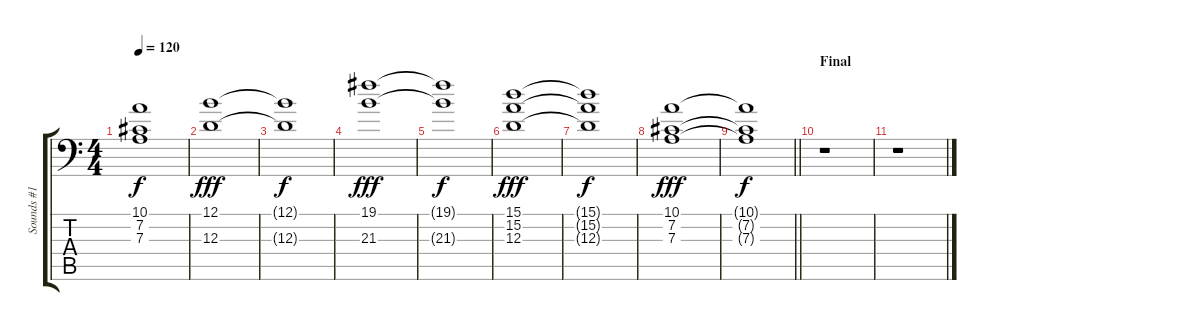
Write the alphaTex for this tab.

\track ("Sounds #1" "Sounds #1") {instrument stringensemble2}
\staff {score tabs}
\tuning (B3 Gb3 D3 A2 E2 A1) {hide}
\ts (4 4)
\tempo 120
\clef f4
\ks c
(10.1{t} 7.2{t} 7.3{t}).1{dy f} |
(12.1 12.3).1{dy fff} |
(12.1{t} 12.3{t}).1{dy f} |
(19.1 21.3).1{dy fff} |
(19.1{t} 21.3{t}).1{dy f} |
(15.1 15.2 12.3).1{dy fff} |
(15.1{t} 15.2{t} 12.3{t}).1{dy f} |
(10.1 7.2 7.3).1{dy fff} |
\barLineRight lightlight
(10.1{t} 7.2{t} 7.3{t}).1{dy f} |
\section ("" "Final")
r.1 |
r.1
